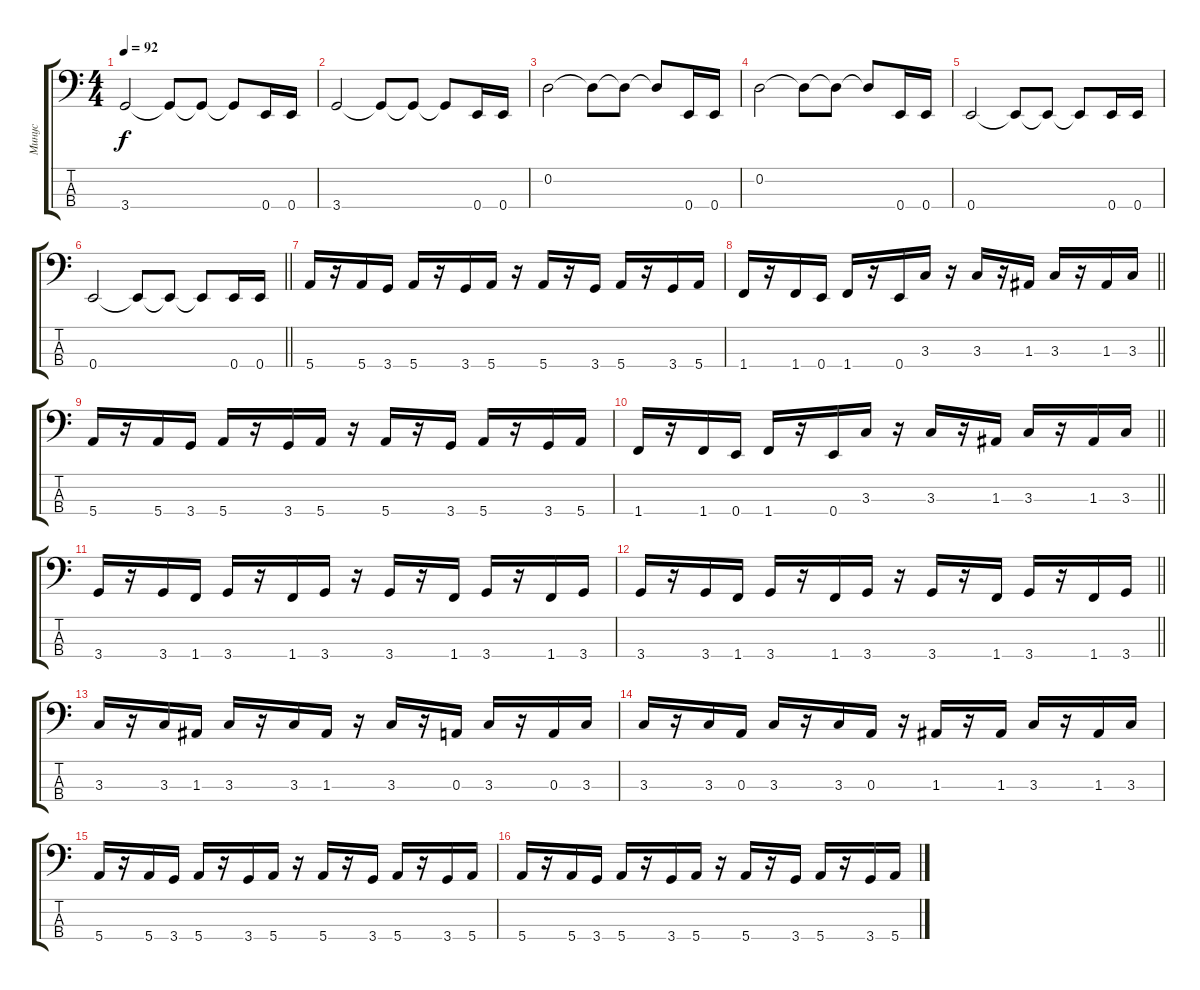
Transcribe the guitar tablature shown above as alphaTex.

\track ("Минус" "Минус") {instrument synthbass1}
\staff {score tabs}
\tuning (G2 D2 A1 E1) {hide}
\ts (4 4)
\tempo 92
\clef f4
\ks c
3.4.2{dy f} 3.4{t}.8 3.4{t}.8 3.4{t}.8 0.4.16 0.4.16 |
3.4.2 3.4{t}.8 3.4{t}.8 3.4{t}.8 0.4.16 0.4.16 |
0.2.2 0.2{t}.8 0.2{t}.8 0.2{t}.8 0.4.16 0.4.16 |
0.2.2 0.2{t}.8 0.2{t}.8 0.2{t}.8 0.4.16 0.4.16 |
0.4.2 0.4{t}.8 0.4{t}.8 0.4{t}.8 0.4.16 0.4.16 |
\barLineRight lightlight
0.4.2 0.4{t}.8 0.4{t}.8 0.4{t}.8 0.4.16 0.4.16 |
\section ("" "")
5.4.16 r.16 5.4.16 3.4.16 5.4.16 r.16 3.4.16 5.4.16 r.16 5.4.16 r.16 3.4.16 5.4.16 r.16 3.4.16 5.4.16 |
\barLineRight lightlight
1.4.16 r.16 1.4.16 0.4.16 1.4.16 r.16 0.4.16 3.3.16 r.16 3.3.16 r.16 1.3.16 3.3.16 r.16 1.3.16 3.3.16 |
5.4.16 r.16 5.4.16 3.4.16 5.4.16 r.16 3.4.16 5.4.16 r.16 5.4.16 r.16 3.4.16 5.4.16 r.16 3.4.16 5.4.16 |
\barLineRight lightlight
1.4.16 r.16 1.4.16 0.4.16 1.4.16 r.16 0.4.16 3.3.16 r.16 3.3.16 r.16 1.3.16 3.3.16 r.16 1.3.16 3.3.16 |
3.4.16 r.16 3.4.16 1.4.16 3.4.16 r.16 1.4.16 3.4.16 r.16 3.4.16 r.16 1.4.16 3.4.16 r.16 1.4.16 3.4.16 |
\barLineRight lightlight
3.4.16 r.16 3.4.16 1.4.16 3.4.16 r.16 1.4.16 3.4.16 r.16 3.4.16 r.16 1.4.16 3.4.16 r.16 1.4.16 3.4.16 |
\section ("" "")
3.3.16 r.16 3.3.16 1.3.16 3.3.16 r.16 3.3.16 1.3.16 r.16 3.3.16 r.16 0.3.16 3.3.16 r.16 0.3.16 3.3.16 |
3.3.16 r.16 3.3.16 0.3.16 3.3.16 r.16 3.3.16 0.3.16 r.16 1.3.16 r.16 1.3.16 3.3.16 r.16 1.3.16 3.3.16 |
5.4.16 r.16 5.4.16 3.4.16 5.4.16 r.16 3.4.16 5.4.16 r.16 5.4.16 r.16 3.4.16 5.4.16 r.16 3.4.16 5.4.16 |
5.4.16 r.16 5.4.16 3.4.16 5.4.16 r.16 3.4.16 5.4.16 r.16 5.4.16 r.16 3.4.16 5.4.16 r.16 3.4.16 5.4.16
